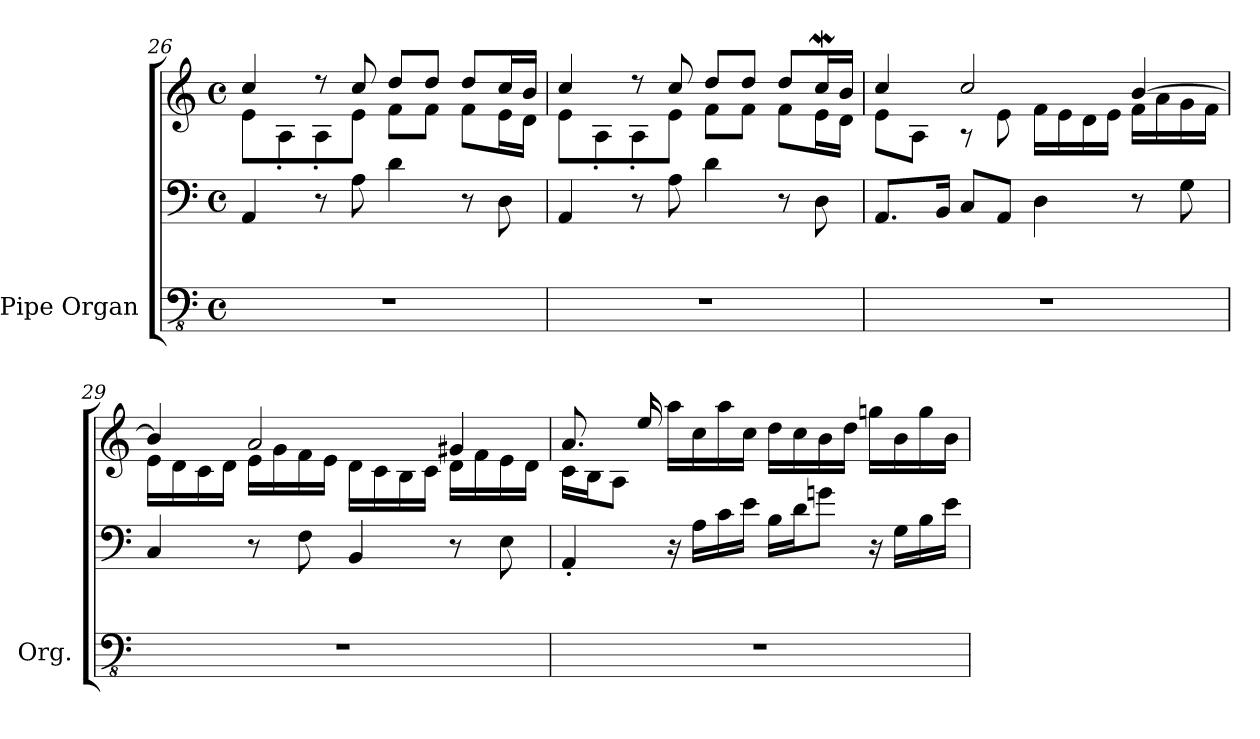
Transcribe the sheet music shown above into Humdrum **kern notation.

**kern	**kern	**kern
*part1	*part1	*part1
*staff3	*staff2	*staff1
*I"Pipe Organ	*	*
*I'Org.	*	*
!!LO:LB:g=z
*clefFv4	*clefF4	*clefG2
*k[]	*k[]	*k[]
*M4/4	*M4/4	*M4/4
*met(c)	*met(c)	*met(c)
=26	=26	=26
*	*	*^
1r	4AA/	4cc/	8e\L
.	.	.	8A'\
.	8r	8r	8A'\
.	8A\	8cc/	8e\J
.	4d\	8dd/L	8f\L
.	.	8dd/J	8f\J
.	8r	8dd/L	8f\L
.	8D\	16cc/L	16e\L
.	.	16b/JJ	16d\JJ
=27	=27	=27	=27
1r	4AA/	4cc/	8e\L
.	.	.	8A'\
.	8r	8r	8A'\
.	8A\	8cc/	8e\J
.	4d\	8dd/L	8f\L
.	.	8dd/J	8f\J
.	8r	8dd/L	8f\L
.	8D\	16ccw/L	16e\L
.	.	16b/JJ	16d\JJ
=28	=28	=28	=28
1r	8.AA/L	4cc/	8e\L
.	.	.	8A\J
.	16BB/Jk	.	.
.	8C/L	2cc/	8r
.	8AA/J	.	8e\
.	4D\	.	16f\LL
.	.	.	16e\
.	.	.	16d\
.	.	.	16e\JJ
.	8r	[4b/	16f\LL
.	.	.	16a\
.	8G\	.	16g\
.	.	.	16f\JJ
!!LO:PB:g=z	!!
=29	=29	=29	=29
1r	4C/	4b/]	16e\LL
.	.	.	16d\
.	.	.	16c\
.	.	.	16d\JJ
.	8r	2a/	16e\LL
.	.	.	16g\
.	8F\	.	16f\
.	.	.	16e\JJ
.	4BB/	.	16d\LL
.	.	.	16c\
.	.	.	16B\
.	.	.	16c\JJ
.	8r	4g#X/	16d\LL
.	.	.	16f\
.	8E\	.	16e\
.	.	.	16d\JJ
=30	=30	=30	=30
1r	4AA'/	8.a/	16c\LL
.	.	.	16B\J
.	.	.	8A\J
.	.	16ee/	.
.	16r	16aa\LL	2.ryy
.	16A\LL	16cc\	.
.	16c\	16aa\	.
.	16e\JJ	16cc\JJ	.
.	16B\LL	16dd\LL	.
.	16d\J	16cc\	.
.	8gn\J	16b\	.
.	.	16dd\JJ	.
.	16r	16ggn\LL	.
.	16G\LL	16b\	.
.	16B\	16gg\	.
.	16e\JJ	16b\JJ	.
*	*	*v	*v
=	=	=
*-	*-	*-
